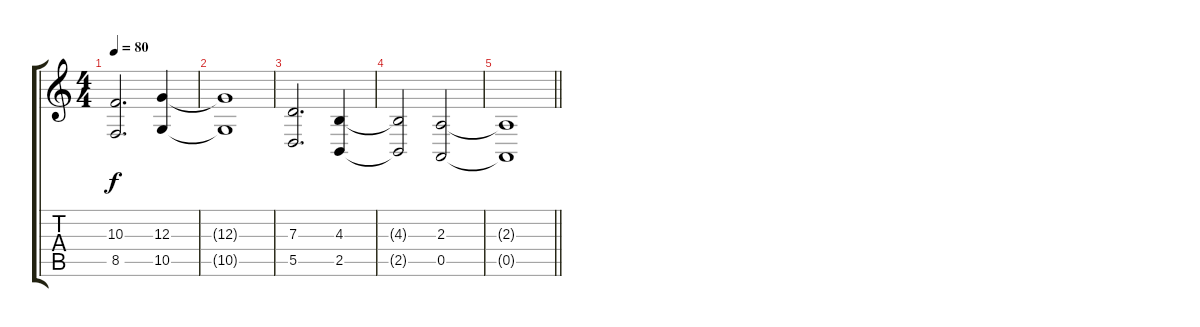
\track "" {instrument stringensemble1}
\staff {score tabs}
\tuning (E4 B3 G3 D3 A2 E2) {hide}
\ts (4 4)
\tempo 80
\clef g2
\ks c
(10.3 8.5).2{d dy f} (12.3 10.5).4 |
(12.3{t} 10.5{t}).1 |
(7.3 5.5).2{d} (4.3 2.5).4 |
(4.3{t} 2.5{t}).2 (2.3 0.5).2 |
\barLineRight lightlight
(2.3{t} 0.5{t}).1
